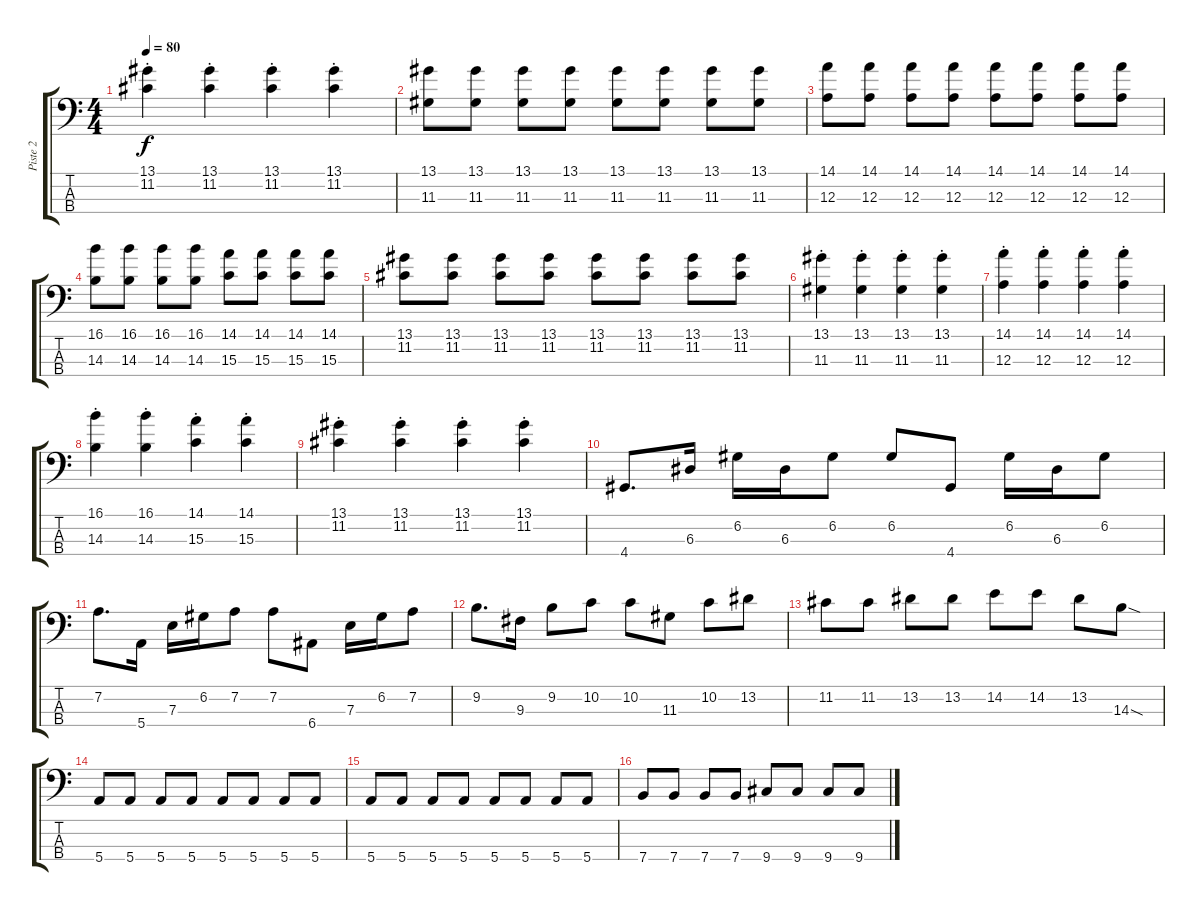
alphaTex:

\track ("Piste 2" "Piste 2") {instrument electricbassfinger}
\staff {score tabs}
\tuning (G2 D2 A1 E1) {hide}
\ts (4 4)
\tempo 80
\clef f4
\ks c
(13.1{st} 11.2{st}).4{dy f} (13.1{st} 11.2{st}).4 (13.1{st} 11.2{st}).4 (13.1{st} 11.2{st}).4 |
(13.1 11.3).8 (13.1 11.3).8 (13.1 11.3).8 (13.1 11.3).8 (13.1 11.3).8 (13.1 11.3).8 (13.1 11.3).8 (13.1 11.3).8 |
(14.1 12.3).8 (14.1 12.3).8 (14.1 12.3).8 (14.1 12.3).8 (14.1 12.3).8 (14.1 12.3).8 (14.1 12.3).8 (14.1 12.3).8 |
(16.1 14.3).8 (16.1 14.3).8 (16.1 14.3).8 (16.1 14.3).8 (14.1 15.3).8 (14.1 15.3).8 (14.1 15.3).8 (14.1 15.3).8 |
(13.1 11.2).8 (13.1 11.2).8 (13.1 11.2).8 (13.1 11.2).8 (13.1 11.2).8 (13.1 11.2).8 (13.1 11.2).8 (13.1 11.2).8 |
(13.1{st} 11.3{st}).4 (13.1{st} 11.3{st}).4 (13.1{st} 11.3{st}).4 (13.1{st} 11.3{st}).4 |
(14.1{st} 12.3{st}).4 (14.1{st} 12.3{st}).4 (14.1{st} 12.3{st}).4 (14.1{st} 12.3{st}).4 |
(16.1{st} 14.3{st}).4 (16.1{st} 14.3{st}).4 (14.1{st} 15.3{st}).4 (14.1{st} 15.3{st}).4 |
(13.1{st} 11.2{st}).4 (13.1{st} 11.2{st}).4 (13.1{st} 11.2{st}).4 (13.1{st} 11.2{st}).4 |
4.4.8{d} 6.3.16 6.2.16 6.3.16 6.2.8 6.2.8 4.4.8 6.2.16 6.3.16 6.2.8 |
7.2.8{d} 5.4.16 7.3.16 6.2.16 7.2.8 7.2.8 6.4.8 7.3.16 6.2.16 7.2.8 |
9.2.8{d} 9.3.16 9.2.8 10.2.8 10.2.8 11.3.8 10.2.8 13.2.8 |
11.2.8 11.2.8 13.2.8 13.2.8 14.2.8 14.2.8 13.2.8 14.3{sod}.8 |
5.4.8 5.4.8 5.4.8 5.4.8 5.4.8 5.4.8 5.4.8 5.4.8 |
5.4.8 5.4.8 5.4.8 5.4.8 5.4.8 5.4.8 5.4.8 5.4.8 |
7.4.8 7.4.8 7.4.8 7.4.8 9.4.8 9.4.8 9.4.8 9.4.8
